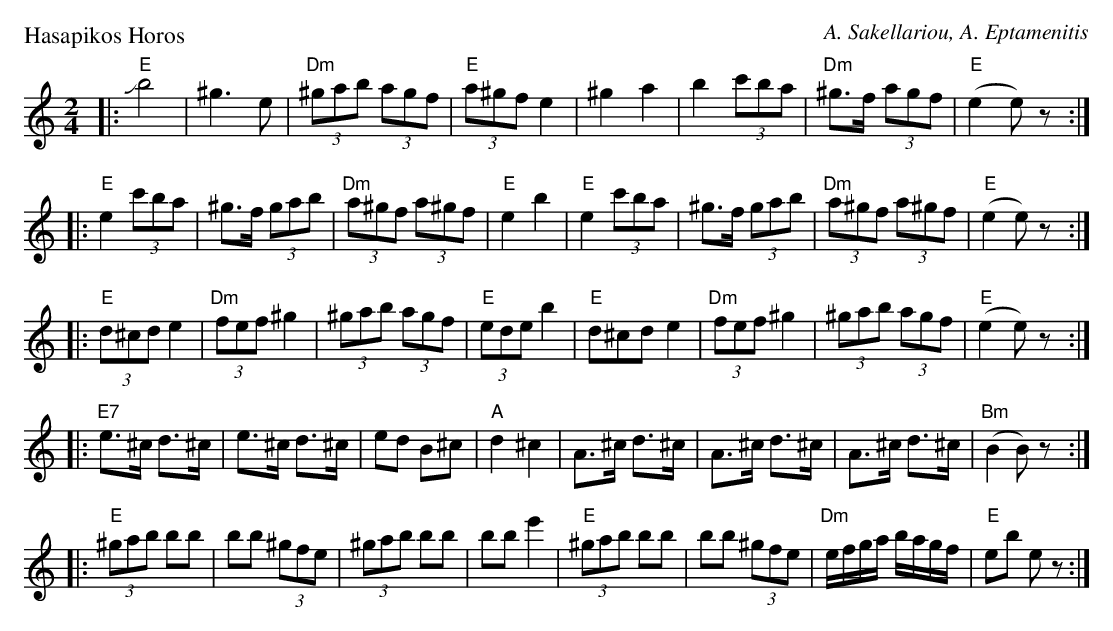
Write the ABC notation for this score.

X:1
P: Hasapikos Horos
C: A. Sakellariou, A. Eptamenitis
M: 2/4
K: Am
L: 1/8
|: "E"Jb4 | ^g3 e | "Dm"(3^gab (3agf | "E"(3a^gf e2 | ^g2 a2 | b2 (3c'ba | "Dm"^g>f (3agf | "E"(e2 e)z :|
|: "E"e2 (3c'ba | ^g>f (3gab | "Dm"(3a^gf (3a^gf | "E"e2 b2 | "E"e2 (3c'ba | ^g>f (3gab | "Dm"(3a^gf (3a^gf | "E"(e2 e)z :|
|: "E"(3d^cd e2 | "Dm"(3fef ^g2 | (3^gab (3agf | "E"(3ede b2 | "E"d^cd e2 | "Dm"(3fef ^g2 | (3^gab (3agf | "E"(e2 e)z :|
|: "E7"e>^c d>^c | e>^c d>^c | ed B^c | "A"d2 ^c2 | A>^c d>^c | A>^c d>^c | A>^c d>^c | "Bm"(B2 B)z :|
|: "E"(3^gab bb | bb (3^gfe | (3^gab bb | bb e'2 | "E"(3^gab bb | bb (3^gfe | "Dm"e/f/g/a/ b/a/g/f/ | "E"eb ez :|
